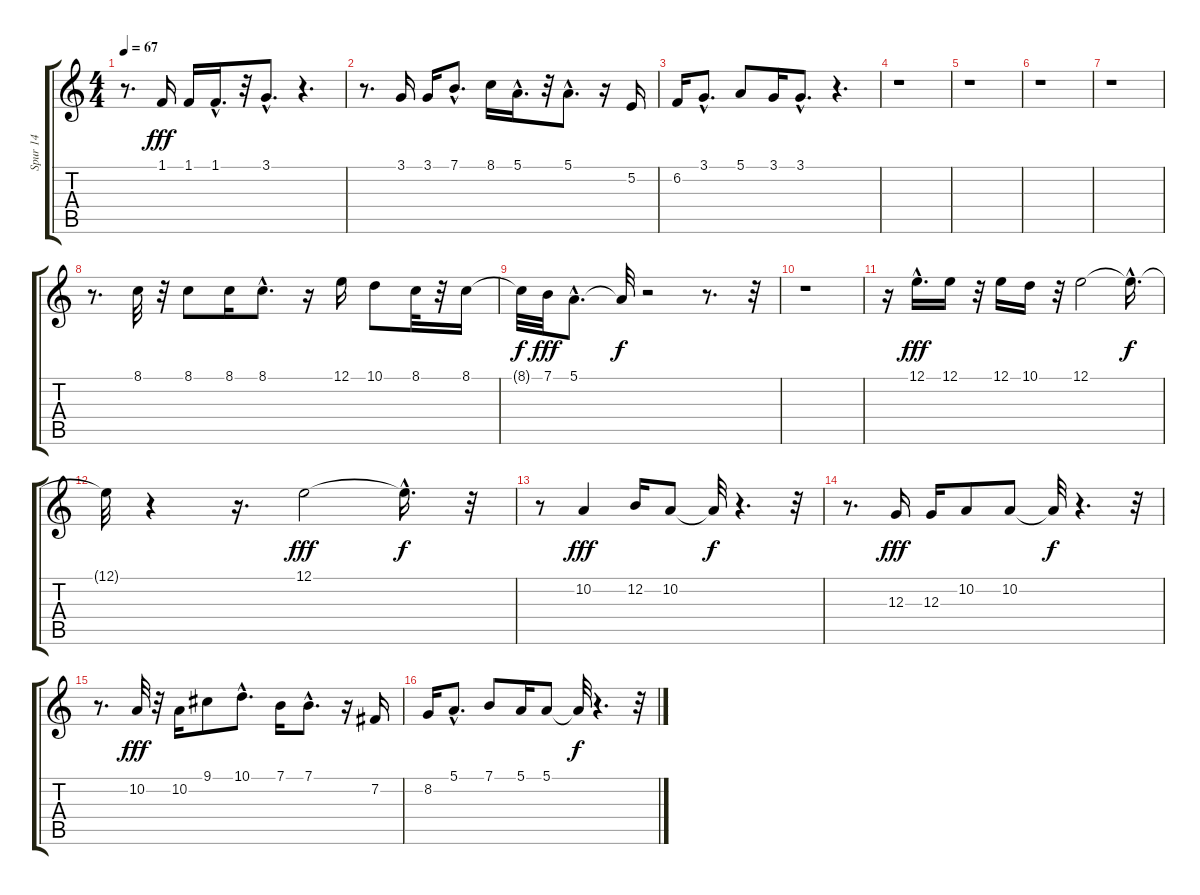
\track ("Spur 14" "Spur 14") {instrument voiceoohs}
\staff {score tabs}
\tuning (E4 B3 G3 D3 A2 E2) {hide}
\ts (4 4)
\tempo 67
\clef g2
\ks c
r.8{d dy fff} 1.1.16 1.1.16 1.1{hac}.16{d} r.32 3.1{hac}.8{d} r.4{d} |
r.8{d} 3.1.16 3.1.16 7.1{hac}.8{d} 8.1.16 5.1{hac}.16{d} r.32 5.1{hac}.8{d} r.16 5.2.16 |
6.2.16 3.1{hac}.8{d} 5.1.8 3.1.16 3.1{hac}.8{d} r.4{d} |
r.1 |
r.1 |
r.1 |
r.1 |
r.8{d} 8.1.32 r.32 8.1.8 8.1.16 8.1{hac}.8{d} r.16 12.1.16 10.1.8 8.1.32 r.32 8.1.16 |
8.1{t}.32{dy f} 7.1.32{dy fff} 5.1{hac}.8{d} 5.1{t}.32{dy f} r.2 r.8{d} r.32 |
r.1 |
r.16 12.1{hac}.16{d dy fff} 12.1.16 r.32 12.1.16 10.1.16 r.32 12.1.2 12.1{hac t}.16{d dy f} |
12.1{t}.32 r.4 r.16{d} 12.1.2{dy fff} 12.1{hac t}.16{d dy f} r.32 |
r.8 10.2.4{dy fff} 12.2.16 10.2.8 10.2{t}.32{dy f} r.4{d} r.32 |
r.8{d} 12.3.16{dy fff} 12.3.16 10.2.8 10.2.8 10.2{t}.32{dy f} r.4{d} r.32 |
r.8{d} 10.2.32{dy fff} r.32 10.2.16 9.1.8 10.1{hac}.8{d} 7.1.16 7.1{hac}.8{d} r.16 7.2.16 |
8.2.16 5.1{hac}.8{d} 7.1.8 5.1.16 5.1.8 5.1{t}.32{dy f} r.4{d} r.32
